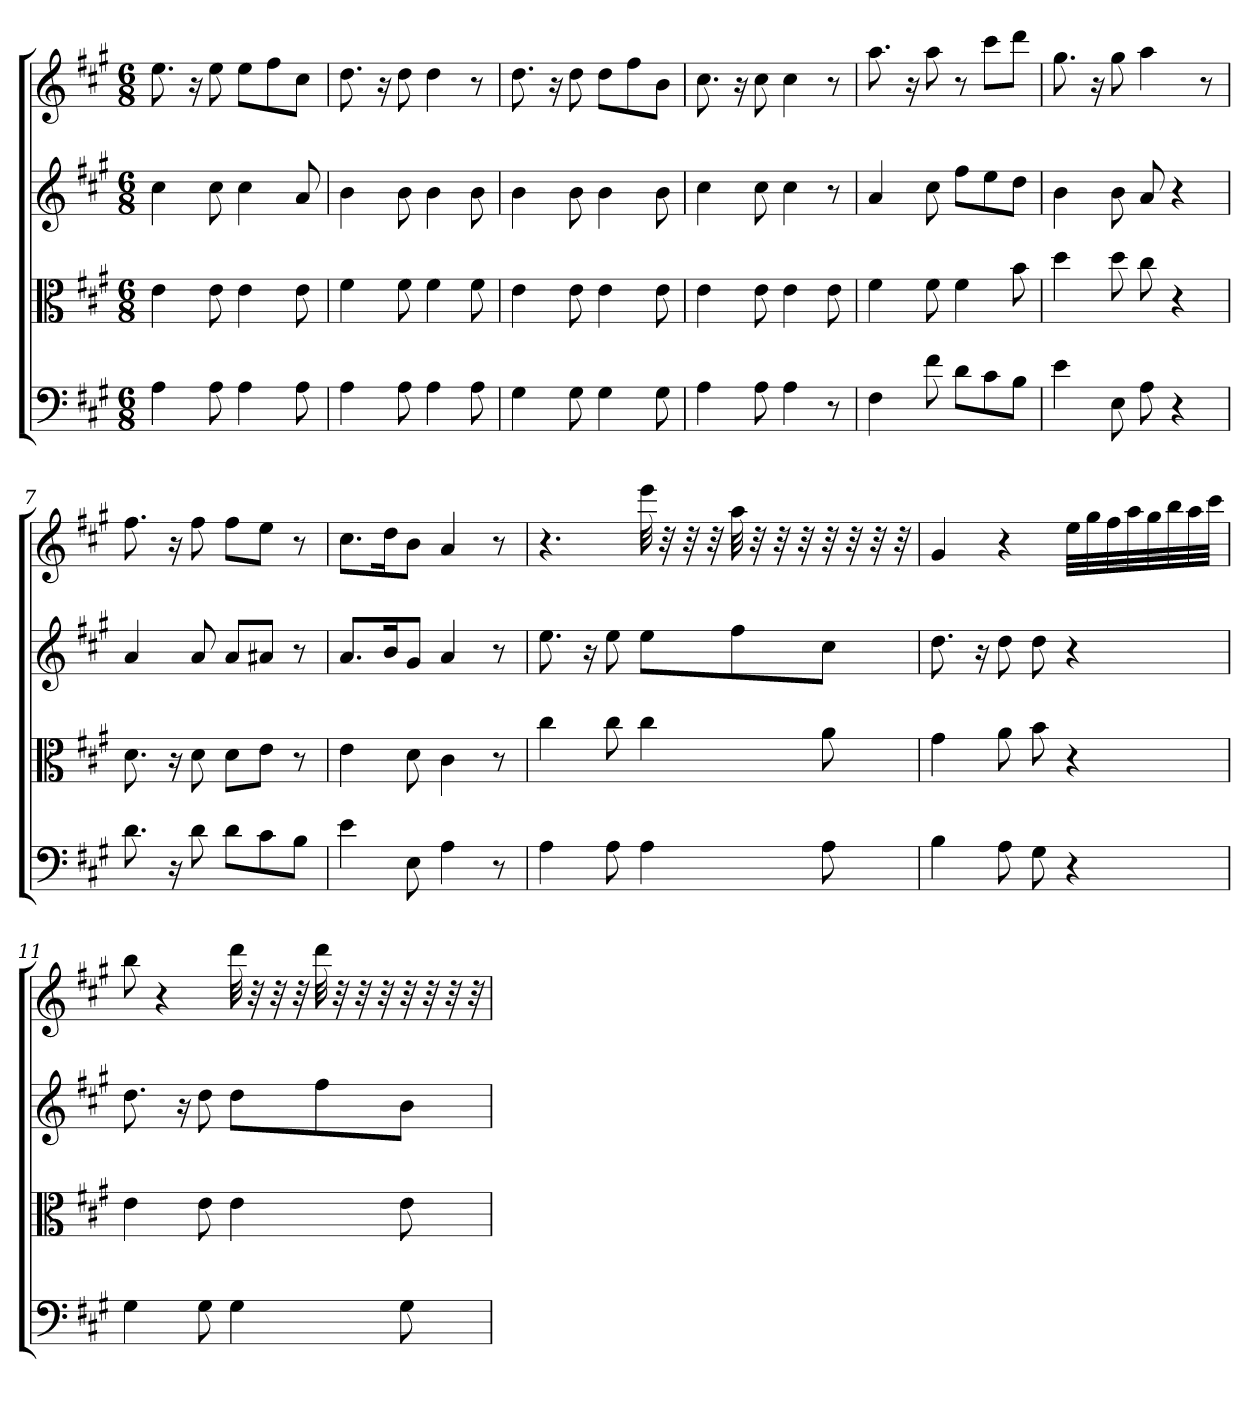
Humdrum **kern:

**kern	**kern	**kern	**kern
*part4	*part3	*part2	*part1
*staff4	*staff3	*staff2	*staff1
*clefF4	*clefC3	*clefG2	*clefG2
*k[f#c#g#]	*k[f#c#g#]	*k[f#c#g#]	*k[f#c#g#]
*A:	*A:	*A:	*A:
*M6/8	*M6/8	*M6/8	*M6/8
=	=	=	=
4A	4e	4cc#	8.ee
.	.	.	16r
8A	8e	8cc#	8ee
4A	4e	4cc#	8ee\L
.	.	.	8ff#\
8A	8e	8a	8cc#\J
=2	=2	=2	=2
4A	4f#	4b	8.dd
.	.	.	16r
8A	8f#	8b	8dd
4A	4f#	4b	4dd
8A	8f#	8b	8r
=3	=3	=3	=3
4G#	4e	4b	8.dd
.	.	.	16r
8G#	8e	8b	8dd
4G#	4e	4b	8dd\L
.	.	.	8ff#\
8G#	8e	8b	8b\J
=4	=4	=4	=4
4A	4e	4cc#	8.cc#
.	.	.	16r
8A	8e	8cc#	8cc#
4A	4e	4cc#	4cc#
8r	8e	8r	8r
=5	=5	=5	=5
4F#	4f#	4a	8.aa
.	.	.	16r
8f#	8f#	8cc#	8aa
8d\L	4f#	8ff#\L	8r
8c#\	.	8ee\	8ccc#\L
8B\J	8b	8dd\J	8ddd\J
=6	=6	=6	=6
4e	4dd	4b	8.gg#
.	.	.	16r
8E	8dd	8b	8gg#
8A	8cc#	8a	4aa
4r	4r	4r	.
.	.	.	8r
=7	=7	=7	=7
8.d	8.d	4a	8.ff#
16r	16r	.	16r
8d	8d	8a	8ff#
8d\L	8d\L	8a/L	8ff#\L
8c#\	8e\J	8a#X/J	8ee\J
8B\J	8r	8r	8r
=8	=8	=8	=8
4e	4e	8.a/L	8.cc#\L
.	.	16b/K	16dd\K
8E	8d	8g#/J	8b\J
4A	4c#	4a	4a
8r	8r	8r	8r
=9	=9	=9	=9
4A	4cc#	8.ee	4.r
.	.	16r	.
8A	8cc#	8ee	.
4A	4cc#	8ee\L	32eee
.	.	.	32r
.	.	.	32r
.	.	.	32r
.	.	8ff#\	32aa
.	.	.	32r
.	.	.	32r
.	.	.	32r
8A	8a	8cc#\J	32r
.	.	.	32r
.	.	.	32r
.	.	.	32r
=10	=10	=10	=10
4B	4g#	8.dd	4g#
.	.	16r	.
8A	8a	8dd	4r
8G#	8b	8dd	.
4r	4r	4r	32ee\LLL
.	.	.	32gg#\
.	.	.	32ff#\
.	.	.	32aa\
.	.	.	32gg#\
.	.	.	32bb\
.	.	.	32aa\
.	.	.	32ccc#\JJJ
=11	=11	=11	=11
4G#	4e	8.dd	8bb
.	.	.	4r
.	.	16r	.
8G#	8e	8dd	.
4G#	4e	8dd\L	32ddd
.	.	.	32r
.	.	.	32r
.	.	.	32r
.	.	8ff#\	32ddd
.	.	.	32r
.	.	.	32r
.	.	.	32r
8G#	8e	8b\J	32r
.	.	.	32r
.	.	.	32r
.	.	.	32r
=	=	=	=
*-	*-	*-	*-
